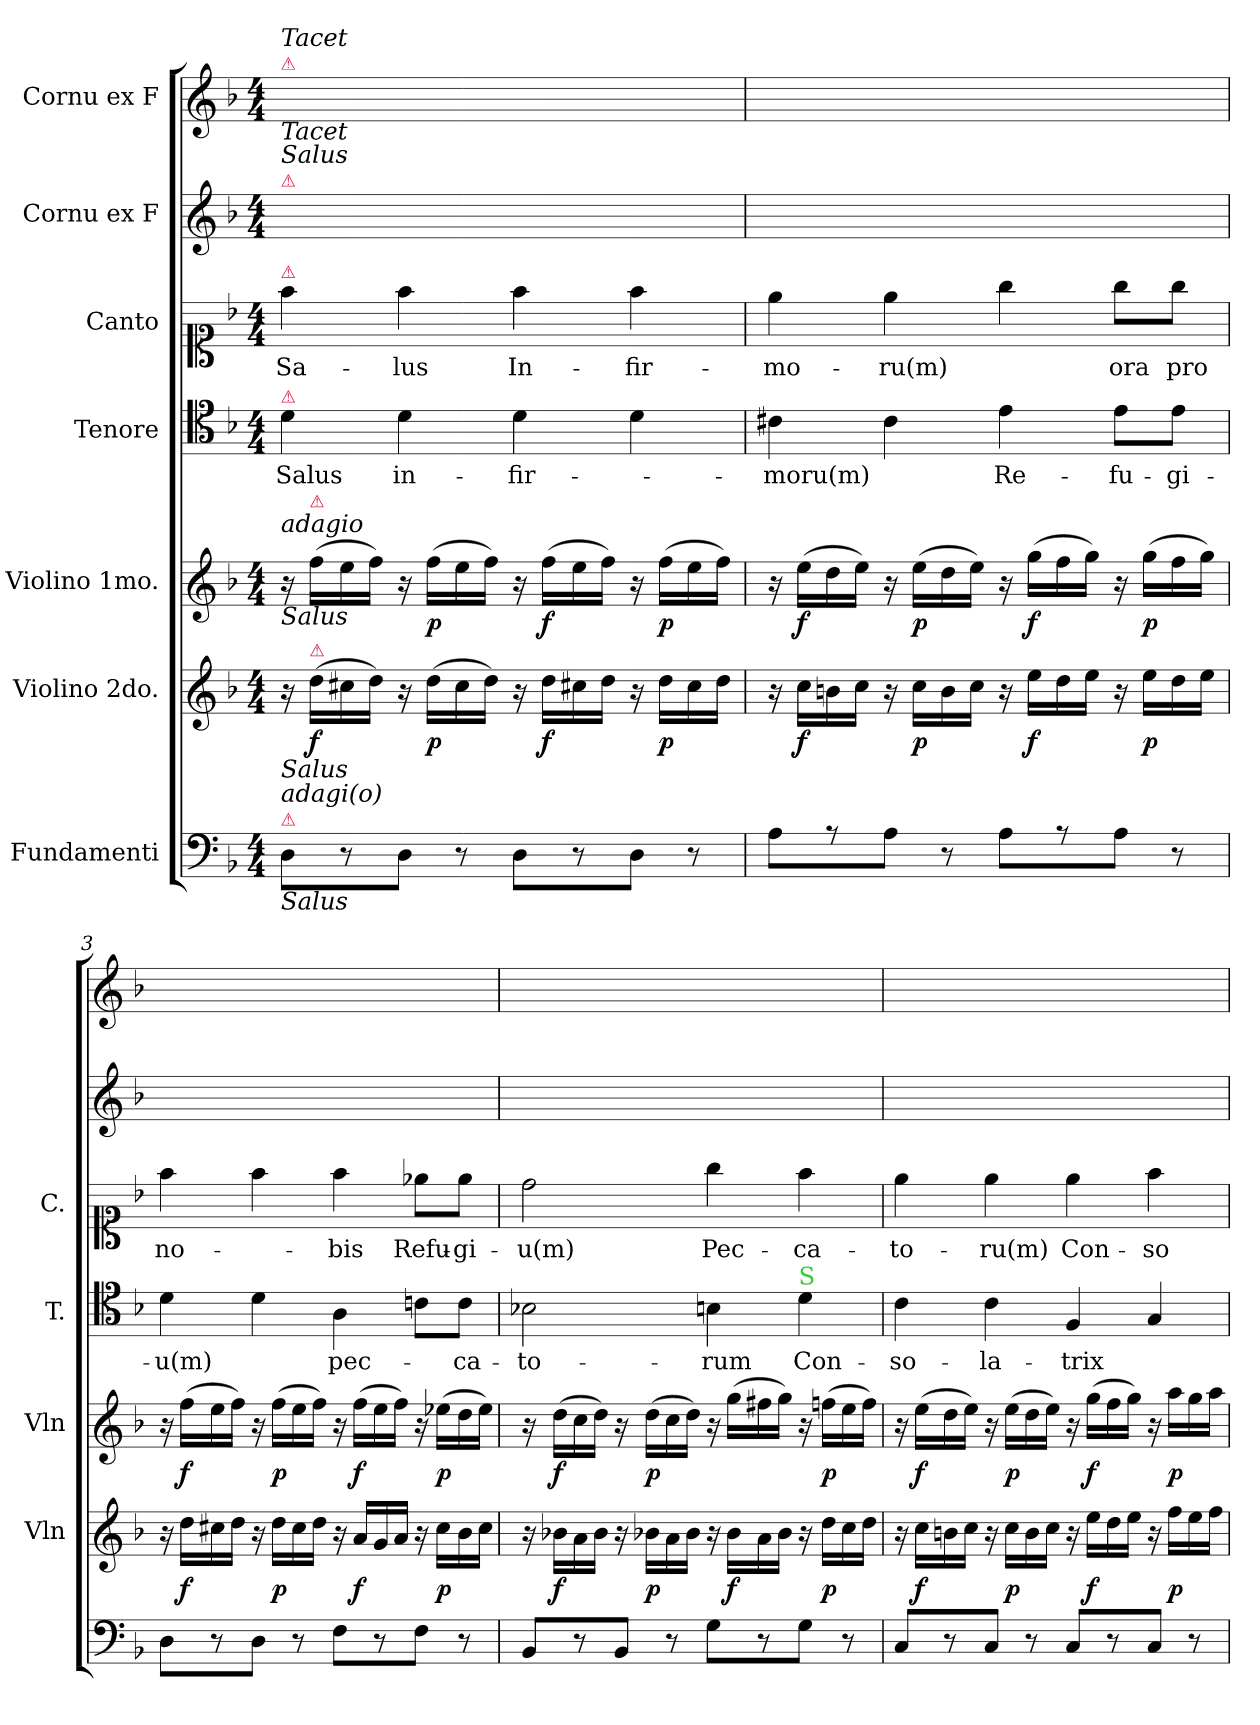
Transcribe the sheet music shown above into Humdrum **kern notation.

**kern	**kern	**dynam	**kern	**dynam	**kern	**text	**kern	**text	**kern	**kern
*part7	*part6	*part6	*part5	*part5	*part4	*part4	*part3	*part3	*part2	*part1
*staff7	*staff6	*staff6	*staff5	*staff5	*staff4	*staff4	*staff3	*staff3	*staff2	*staff1
*I"Fundamenti	*I"Violino 2do.	*	*I"Violino 1mo.	*	*I"Tenore	*	*I"Canto	*	*I"Cornu ex F	*I"Cornu ex F
*	*I'Vln	*	*I'Vln	*	*I'T.	*	*I'C.	*	*	*
*clefF4	*clefG2	*	*clefG2	*	*clefC4	*	*clefC1	*	*clefG2	*clefG2
*k[b-]	*k[b-]	*	*k[b-]	*	*k[b-]	*	*k[b-]	*	*k[b-]	*k[b-]
*M4/4	*M4/4	*	*M4/4	*	*M4/4	*	*M4/4	*	*M4/4	*M4/4
=1	=1	=1	=1	=1	=1	=1	=1	=1	=1	=1
!	!	!	!	!	!	!	!	!	!	!LO:TX:a:color=crimson:t=⚠
!	!	!	!	!	!	!	!	!	!	!LO:TX:a:i:t=Tacet
!	!	!	!	!	!	!	!	!	!LO:TX:a:color=crimson:t=⚠	!
!	!	!	!	!	!	!	!	!	!LO:TX:a:i:t=Tacet\nSalus	!
!	!	!	!	!	!	!	!LO:TX:a:color=crimson:t=⚠	!	!	!
!	!	!	!	!	!LO:TX:a:color=crimson:t=⚠	!	!	!	!	!
!	!	!	!LO:TX:a:i:t=adagio	!	!	!	!	!	!	!
!	!	!	!LO:TX:b:i:t=Salus	!	!	!	!	!	!	!
!	!LO:TX:b:i:t=Salus	!	!	!	!	!	!	!	!	!
!LO:TX:a:color=crimson:t=⚠	!	!	!	!	!	!	!	!	!	!
!LO:TX:a:i:t=adagi(o)	!	!	!	!	!	!	!	!	!	!
!LO:TX:b:i:t=Salus	!	!	!	!	!	!	!	!	!	!
8D\L	16r	.	16r	.	4d\	Salus	4ff\	Sa-	1ryy	1ryy
!	!	!	!LO:TX:a:color=crimson:t=⚠	!	!	!	!	!	!	!
!	!LO:TX:a:color=crimson:t=⚠	!	!	!	!	!	!	!	!	!
.	(>16dd\LL	f	(>16ff\LL	.	.	.	.	.	.	.
8r	16cc#X\	.	16ee\	.	.	.	.	.	.	.
.	16dd\JJ)	.	16ff\JJ)	.	.	.	.	.	.	.
8D\J	16r	.	16r	.	4d\	in-	4ff\	-lus	.	.
.	(>16dd\LL	p	(>16ff\LL	p	.	.	.	.	.	.
8r	16cc#\	.	16ee\	.	.	.	.	.	.	.
.	16dd\JJ)	.	16ff\JJ)	.	.	.	.	.	.	.
8D\L	16r	.	16r	.	4d\	-fir-	4ff\	In-	.	.
.	16dd\LL	f	(>16ff\LL	f	.	.	.	.	.	.
8r	16cc#X\	.	16ee\	.	.	.	.	.	.	.
.	16dd\JJ	.	16ff\JJ)	.	.	.	.	.	.	.
8D\J	16r	.	16r	.	4d\	.	4ff\	-fir-	.	.
.	16dd\LL	p	(>16ff\LL	p	.	.	.	.	.	.
8r	16cc#\	.	16ee\	.	.	.	.	.	.	.
.	16dd\JJ	.	16ff\JJ)	.	.	.	.	.	.	.
=2	=2	=2	=2	=2	=2	=2	=2	=2	=2	=2
8A\L	16r	.	16r	.	4c#X\	-moru(m)	4ee\	-mo-	1ryy	1ryy
.	16cc\LL	f	(>16ee\LL	f	.	.	.	.	.	.
8r	16bn\	.	16dd\	.	.	.	.	.	.	.
.	16cc\JJ	.	16ee\JJ)	.	.	.	.	.	.	.
8A\J	16r	.	16r	.	4c#\	.	4ee\	-ru(m)	.	.
.	16cc\LL	p	(>16ee\LL	p	.	.	.	.	.	.
8r	16b\	.	16dd\	.	.	.	.	.	.	.
.	16cc\JJ	.	16ee\JJ)	.	.	.	.	.	.	.
8A\L	16r	.	16r	.	4e\	Re-	4gg\	.	.	.
.	16ee\LL	f	(>16gg\LL	f	.	.	.	.	.	.
8r	16dd\	.	16ff\	.	.	.	.	.	.	.
.	16ee\JJ	.	16gg\JJ)	.	.	.	.	.	.	.
8A\J	16r	.	16r	.	8e\L	-fu-	8gg\L	ora	.	.
.	16ee\LL	p	(>16gg\LL	p	.	.	.	.	.	.
8r	16dd\	.	16ff\	.	8e\J	-gi-	8gg\J	pro	.	.
.	16ee\JJ	.	16gg\JJ)	.	.	.	.	.	.	.
=3	=3	=3	=3	=3	=3	=3	=3	=3	=3	=3
8D\L	16r	.	16r	.	4d\	-u(m)	4ff\	no-	1ryy	1ryy
.	16dd\LL	f	(>16ff\LL	f	.	.	.	.	.	.
8r	16cc#X\	.	16ee\	.	.	.	.	.	.	.
.	16dd\JJ	.	16ff\JJ)	.	.	.	.	.	.	.
8D\J	16r	.	16r	.	4d\	.	4ff\	.	.	.
.	16dd\LL	p	(>16ff\LL	p	.	.	.	.	.	.
8r	16cc#\	.	16ee\	.	.	.	.	.	.	.
.	16dd\JJ	.	16ff\JJ)	.	.	.	.	.	.	.
8F\L	16r	.	16r	.	4A\	pec-	4ff\	-bis	.	.
.	16a/LL	f	(>16ff\LL	f	.	.	.	.	.	.
8r	16g/	.	16ee\	.	.	.	.	.	.	.
.	16a/JJ	.	16ff\JJ)	.	.	.	.	.	.	.
8F\J	16r	.	16r	.	8cn\L	.	8ee-X\L	Refu-	.	.
.	16cc#\LL	p	(>16ee-X\LL	p	.	.	.	.	.	.
8r	16b-\	.	16dd\	.	8c\J	-ca-	8ee-\J	-gi-	.	.
.	16cc#\JJ	.	16ee-\JJ)	.	.	.	.	.	.	.
=4	=4	=4	=4	=4	=4	=4	=4	=4	=4	=4
8BB-/L	16r	.	16r	.	2B-X\	-to-	2dd\	-u(m)	1ryy	1ryy
.	16b-X\LL	f	(>16dd\LL	f	.	.	.	.	.	.
8r	16a\	.	16cc\	.	.	.	.	.	.	.
.	16b-\JJ	.	16dd\JJ)	.	.	.	.	.	.	.
8BB-/J	16r	.	16r	.	.	.	.	.	.	.
.	16b-X\LL	p	(>16dd\LL	p	.	.	.	.	.	.
8r	16a\	.	16cc\	.	.	.	.	.	.	.
.	16b-\JJ	.	16dd\JJ)	.	.	.	.	.	.	.
8G\L	16r	.	16r	.	4Bn\	-rum	4gg\	Pec-	.	.
.	16b-\LL	f	(>16gg\LL	.	.	.	.	.	.	.
8r	16a\	.	16ff#X\	.	.	.	.	.	.	.
.	16b-\JJ	.	16gg\JJ)	.	.	.	.	.	.	.
!	!	!	!	!	!LO:TX:a:color=limegreen:t=S	!	!	!	!	!
8G\J	16r	.	16r	.	4d\	Con-	4ff\	-ca-	.	.
.	16dd\LL	p	(>16ffn\LL	p	.	.	.	.	.	.
8r	16cc\	.	16ee\	.	.	.	.	.	.	.
.	16dd\JJ	.	16ff\JJ)	.	.	.	.	.	.	.
=5	=5	=5	=5	=5	=5	=5	=5	=5	=5	=5
8C/L	16r	.	16r	.	4c\	-so-	4ee\	-to-	1ryy	1ryy
.	16cc\LL	f	(>16ee\LL	f	.	.	.	.	.	.
8r	16bn\	.	16dd\	.	.	.	.	.	.	.
.	16cc\JJ	.	16ee\JJ)	.	.	.	.	.	.	.
8C/J	16r	.	16r	.	4c\	-la-	4ee\	-ru(m)	.	.
.	16cc\LL	p	(>16ee\LL	p	.	.	.	.	.	.
8r	16b\	.	16dd\	.	.	.	.	.	.	.
.	16cc\JJ	.	16ee\JJ)	.	.	.	.	.	.	.
8C/L	16r	.	16r	.	4F/	-trix	4ee\	Con-	.	.
.	16ee\LL	f	(>16gg\LL	f	.	.	.	.	.	.
8r	16dd\	.	16ff\	.	.	.	.	.	.	.
.	16ee\JJ	.	16gg\JJ)	.	.	.	.	.	.	.
8C/J	16r	.	16r	.	4G/	.	4ff\	-so-	.	.
.	16ff\LL	p	16aa\LL	p	.	.	.	.	.	.
8r	16ee\	.	16gg\	.	.	.	.	.	.	.
.	16ff\JJ	.	16aa\JJ	.	.	.	.	.	.	.
=	=	=	=	=	=	=	=	=	=	=
*-	*-	*-	*-	*-	*-	*-	*-	*-	*-	*-
